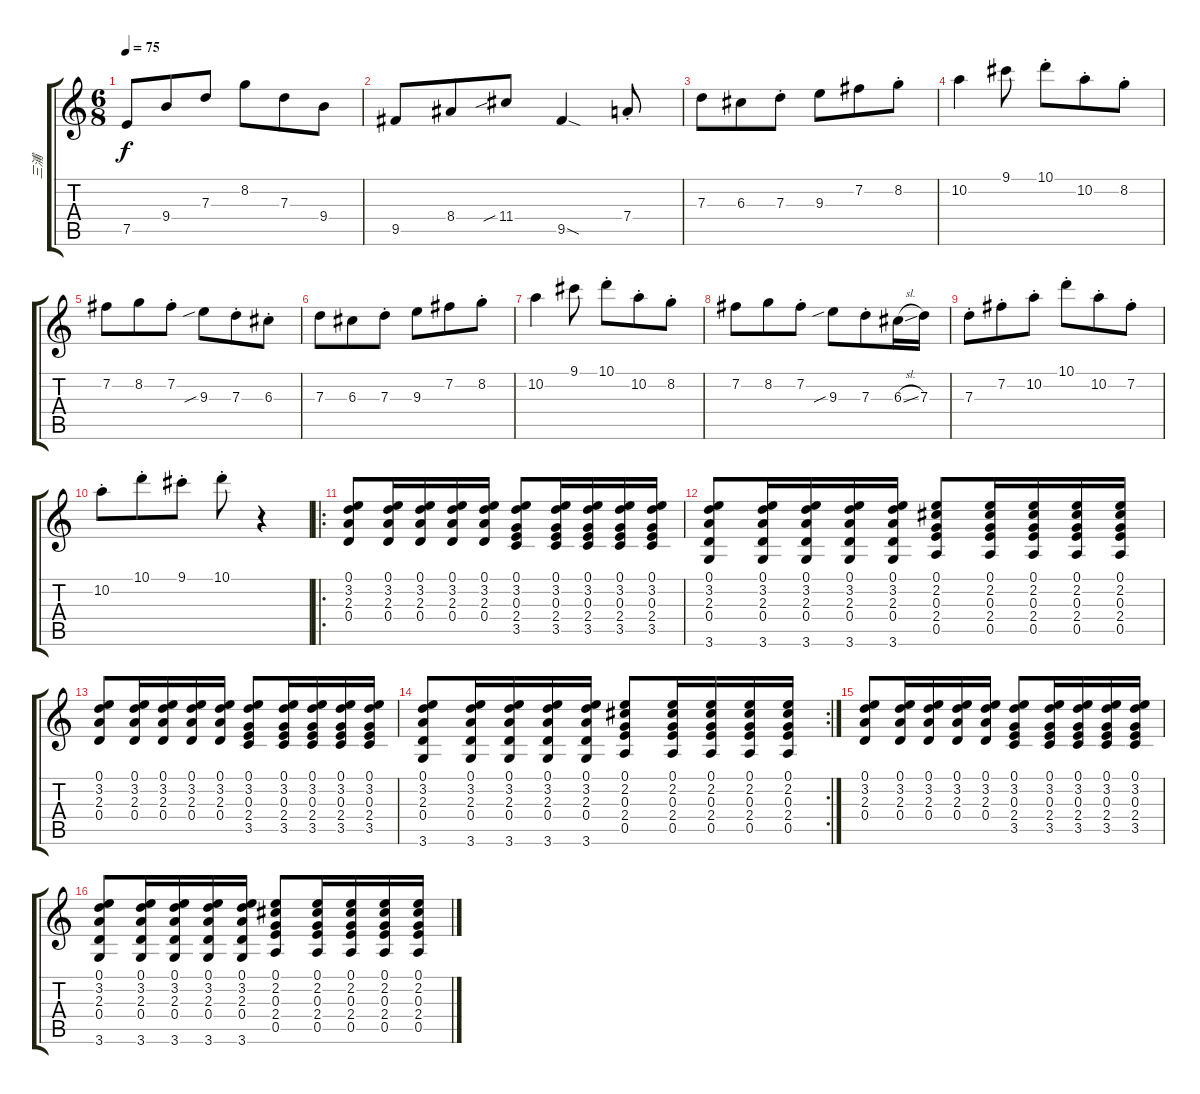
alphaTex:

\track ("三浦" "三浦") {instrument acousticguitarsteel}
\staff {score tabs}
\tuning (E4 B3 G3 D3 A2 E2) {hide}
\ts (6 8)
\tempo 75
\clef g2
\ks c
7.5.8{dy f} 9.4.8 7.3.8 8.2.8 7.3.8 9.4.8 |
9.5.8 8.4.8 11.4{sib}.8 9.5{sod}.4 7.4{st}.8 |
7.3.8 6.3.8 7.3{st}.8 9.3.8 7.2.8 8.2{st}.8 |
10.2.4 9.1.8 10.1{st}.8 10.2{st}.8 8.2{st}.8 |
7.2.8 8.2.8 7.2{st}.8 9.3{sib}.8 7.3{st}.8 6.3{st}.8 |
7.3.8 6.3.8 7.3{st}.8 9.3.8 7.2.8 8.2{st}.8 |
10.2.4 9.1.8 10.1{st}.8 10.2{st}.8 8.2{st}.8 |
7.2.8 8.2.8 7.2{st}.8 9.3{sib}.8 7.3{st}.8 6.3{sl}.16 7.3.16 |
7.3{st}.8 7.2{st}.8 10.2{st}.8 10.1{st}.8 10.2{st}.8 7.2{st}.8 |
10.2{st}.8 10.1{st}.8 9.1{st}.8 10.1{st}.8 r.4 |
\ro
(0.1 3.2 2.3 0.4).8 (0.1 3.2 2.3 0.4).16 (0.1 3.2 2.3 0.4).16 (0.1 3.2 2.3 0.4).16 (0.1 3.2 2.3 0.4).16 (0.1 3.2 0.3 2.4 3.5).8 (0.1 3.2 0.3 2.4 3.5).16 (0.1 3.2 0.3 2.4 3.5).16 (0.1 3.2 0.3 2.4 3.5).16 (0.1 3.2 0.3 2.4 3.5).16 |
(0.1 3.2 2.3 0.4 3.6).8 (0.1 3.2 2.3 0.4 3.6).16 (0.1 3.2 2.3 0.4 3.6).16 (0.1 3.2 2.3 0.4 3.6).16 (0.1 3.2 2.3 0.4 3.6).16 (0.1 2.2 0.3 2.4 0.5).8 (0.1 2.2 0.3 2.4 0.5).16 (0.1 2.2 0.3 2.4 0.5).16 (0.1 2.2 0.3 2.4 0.5).16 (0.1 2.2 0.3 2.4 0.5).16 |
(0.1 3.2 2.3 0.4).8 (0.1 3.2 2.3 0.4).16 (0.1 3.2 2.3 0.4).16 (0.1 3.2 2.3 0.4).16 (0.1 3.2 2.3 0.4).16 (0.1 3.2 0.3 2.4 3.5).8 (0.1 3.2 0.3 2.4 3.5).16 (0.1 3.2 0.3 2.4 3.5).16 (0.1 3.2 0.3 2.4 3.5).16 (0.1 3.2 0.3 2.4 3.5).16 |
\rc 2
(0.1 3.2 2.3 0.4 3.6).8 (0.1 3.2 2.3 0.4 3.6).16 (0.1 3.2 2.3 0.4 3.6).16 (0.1 3.2 2.3 0.4 3.6).16 (0.1 3.2 2.3 0.4 3.6).16 (0.1 2.2 0.3 2.4 0.5).8 (0.1 2.2 0.3 2.4 0.5).16 (0.1 2.2 0.3 2.4 0.5).16 (0.1 2.2 0.3 2.4 0.5).16 (0.1 2.2 0.3 2.4 0.5).16 |
(0.1 3.2 2.3 0.4).8 (0.1 3.2 2.3 0.4).16 (0.1 3.2 2.3 0.4).16 (0.1 3.2 2.3 0.4).16 (0.1 3.2 2.3 0.4).16 (0.1 3.2 0.3 2.4 3.5).8 (0.1 3.2 0.3 2.4 3.5).16 (0.1 3.2 0.3 2.4 3.5).16 (0.1 3.2 0.3 2.4 3.5).16 (0.1 3.2 0.3 2.4 3.5).16 |
(0.1 3.2 2.3 0.4 3.6).8 (0.1 3.2 2.3 0.4 3.6).16 (0.1 3.2 2.3 0.4 3.6).16 (0.1 3.2 2.3 0.4 3.6).16 (0.1 3.2 2.3 0.4 3.6).16 (0.1 2.2 0.3 2.4 0.5).8 (0.1 2.2 0.3 2.4 0.5).16 (0.1 2.2 0.3 2.4 0.5).16 (0.1 2.2 0.3 2.4 0.5).16 (0.1 2.2 0.3 2.4 0.5).16
